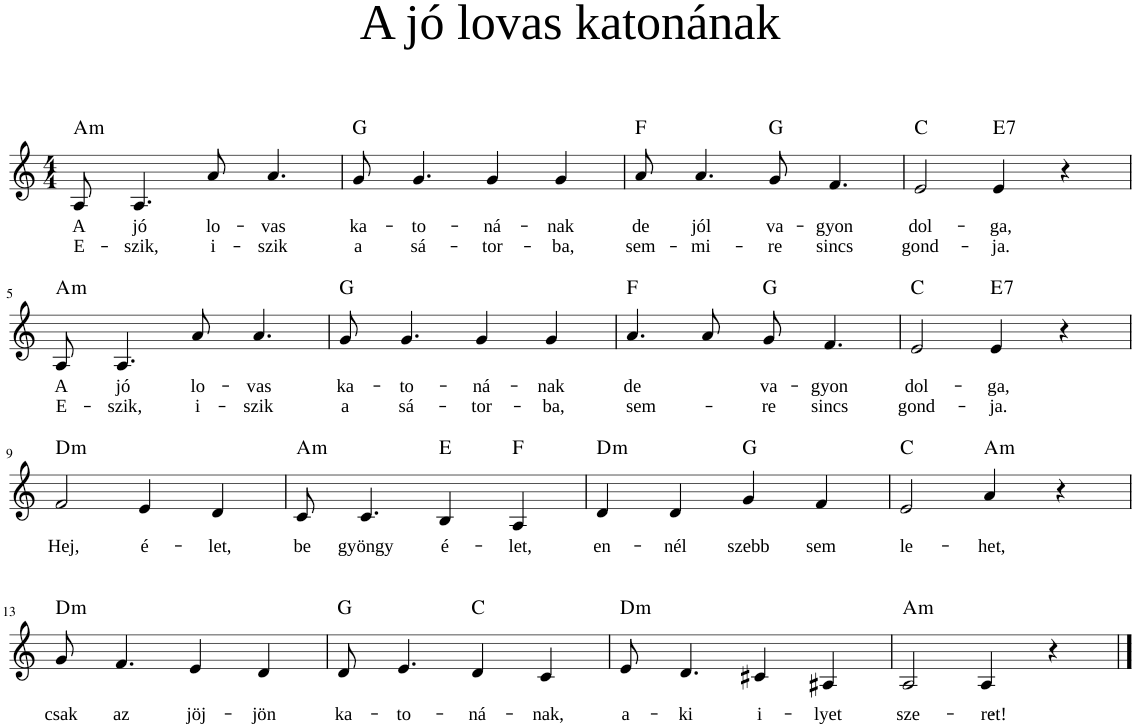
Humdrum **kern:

**kern	**text	**text	**harte
*part1	*part1	*part1	*part1
*staff1	*staff1	*staff1	*
*I"Piano	*	*	*
*I'Pno	*	*	*
*clefG2	*	*	*
*k[]	*	*	*
*M4/4	*	*	*
=1	=1	=1	=1
!	!LO:LY:b	!LO:LY:b	!LO:H:kt=m
8A/	A	E-	A:min
!	!LO:LY:b	!LO:LY:b	!
4.A/	jó	-szik,	.
!	!LO:LY:b	!LO:LY:b	!
8a/	lo-	i-	.
!	!LO:LY:b	!LO:LY:b	!
4.a/	-vas	-szik	.
=2	=2	=2	=2
!	!LO:LY:b	!LO:LY:b	!
8g/	ka-	a	G:maj
!	!LO:LY:b	!LO:LY:b	!
4.g/	-to-	sá-	.
!	!LO:LY:b	!LO:LY:b	!
4g/	-ná-	-tor-	.
!	!LO:LY:b	!LO:LY:b	!
4g/	-nak	-ba,	.
=3	=3	=3	=3
!	!LO:LY:b	!LO:LY:b	!
8a/	de	sem-	F:maj
!	!LO:LY:b	!LO:LY:b	!
4.a/	jól	-mi-	.
!	!LO:LY:b	!LO:LY:b	!
8g/	va-	-re	G:maj
!	!LO:LY:b	!LO:LY:b	!
4.f/	-gyon	sincs	.
=4	=4	=4	=4
!	!LO:LY:b	!LO:LY:b	!
2e/	dol-	gond-	C:maj
!	!LO:LY:b	!LO:LY:b	!LO:H:kt=7
4e/	-ga,	-ja.	E:7
4r	.	.	.
!!LO:LB:g=z
=5	=5	=5	=5
!	!LO:LY:b	!LO:LY:b	!LO:H:kt=m
8A/	A	E-	A:min
!	!LO:LY:b	!LO:LY:b	!
4.A/	jó	-szik,	.
!	!LO:LY:b	!LO:LY:b	!
8a/	lo-	i-	.
!	!LO:LY:b	!LO:LY:b	!
4.a/	-vas	-szik	.
=6	=6	=6	=6
!	!LO:LY:b	!LO:LY:b	!
8g/	ka-	a	G:maj
!	!LO:LY:b	!LO:LY:b	!
4.g/	-to-	sá-	.
!	!LO:LY:b	!LO:LY:b	!
4g/	-ná-	-tor-	.
!	!LO:LY:b	!LO:LY:b	!
4g/	-nak	-ba,	.
=7	=7	=7	=7
!	!LO:LY:b	!LO:LY:b	!
4.a/	de	sem-	F:maj
8a/	.	.	.
!	!LO:LY:b	!LO:LY:b	!
8g/	va-	-re	G:maj
!	!LO:LY:b	!LO:LY:b	!
4.f/	-gyon	sincs	.
=8	=8	=8	=8
!	!LO:LY:b	!LO:LY:b	!
2e/	dol-	gond-	C:maj
!	!LO:LY:b	!LO:LY:b	!LO:H:kt=7
4e/	-ga,	-ja.	E:7
4r	.	.	.
!!LO:LB:g=z
=9	=9	=9	=9
!	!LO:LY:b	!	!LO:H:kt=m
2f/	Hej,	.	D:min
!	!LO:LY:b	!	!
4e/	é-	.	.
!	!LO:LY:b	!	!
4d/	-let,	.	.
=10	=10	=10	=10
!	!LO:LY:b	!	!LO:H:kt=m
8c/	be	.	A:min
!	!LO:LY:b	!	!
4.c/	gyöngy	.	.
!	!LO:LY:b	!	!
4B/	é-	.	E:maj
!	!LO:LY:b	!	!
4A/	-let,	.	F:maj
=11	=11	=11	=11
!	!LO:LY:b	!	!LO:H:kt=m
4d/	en-	.	D:min
!	!LO:LY:b	!	!
4d/	-nél	.	.
!	!LO:LY:b	!	!
4g/	szebb	.	G:maj
!	!LO:LY:b	!	!
4f/	sem	.	.
=12	=12	=12	=12
!	!LO:LY:b	!	!
2e/	le-	.	C:maj
!	!LO:LY:b	!	!LO:H:kt=m
4a/	-het,	.	A:min
4r	.	.	.
!!LO:LB:g=z
=13	=13	=13	=13
!	!LO:LY:b	!	!LO:H:kt=m
8g/	csak	.	D:min
!	!LO:LY:b	!	!
4.f/	az	.	.
!	!LO:LY:b	!	!
4e/	jöj-	.	.
!	!LO:LY:b	!	!
4d/	-jön	.	.
=14	=14	=14	=14
!	!LO:LY:b	!	!
8d/	ka-	.	G:maj
!	!LO:LY:b	!	!
4.e/	-to-	.	.
!	!LO:LY:b	!	!
4d/	-ná-	.	C:maj
!	!LO:LY:b	!	!
4c/	-nak,	.	.
=15	=15	=15	=15
!	!LO:LY:b	!	!LO:H:kt=m
8e/	a-	.	D:min
!	!LO:LY:b	!	!
4.d/	-ki	.	.
!	!LO:LY:b	!	!
4c#X/	i-	.	.
!	!LO:LY:b	!	!
4A#X/	-lyet	.	.
=16	=16	=16	=16
!	!LO:LY:b	!	!LO:H:kt=m
2A/	sze-	.	A:min
!	!LO:LY:b	!	!
4A/	-ret!-	.	.
4r	.	.	.
==	==	==	==
*-	*-	*-	*-
